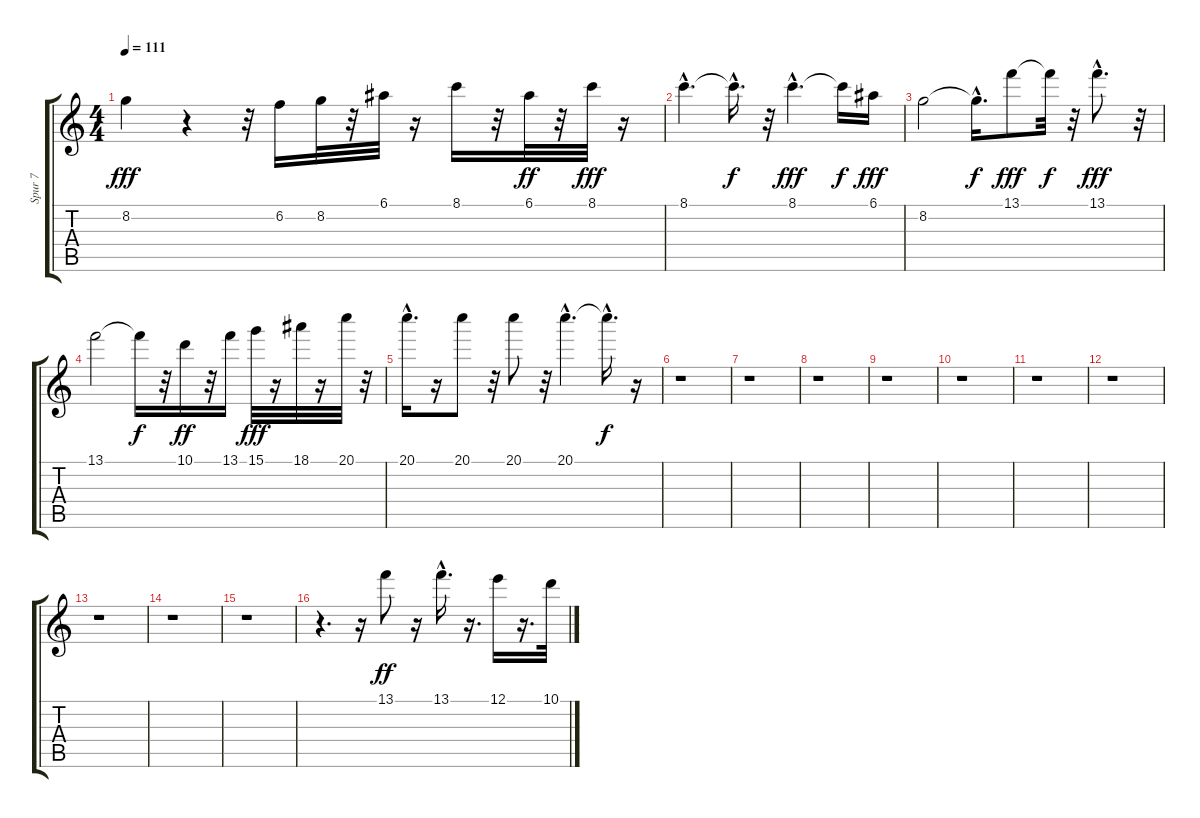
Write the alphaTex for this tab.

\track ("Spur 7" "Spur 7") {instrument distortionguitar}
\staff {score tabs}
\tuning (E4 B3 G3 D3 A2 E2) {hide}
\ts (4 4)
\tempo 111
\clef g2
\ks c
8.2.4{dy fff} r.4 r.32 6.2.16 8.2.32 r.32 6.1.32 r.16 8.1.16 r.32 6.1.32{dy ff} r.32 8.1.32{dy fff} r.16 |
8.1{hac}.4{d} 8.1{hac t}.16{d dy f} r.32 8.1{hac}.4{d dy fff} 8.1{t}.16{dy f} 6.1.16{dy fff} |
8.2.2 8.2{hac t}.16{d dy f} 13.1.8{dy fff} 13.1{t}.32{dy f} r.32 13.1{hac}.8{d dy fff} r.32 |
13.1.2 13.1{t}.16{dy f} r.32 10.1.16{dy ff} r.32 13.1.16 15.1.32{dy fff} r.16 18.1.32 r.16 20.1.32 r.32 |
20.1{hac}.16{d} r.16 20.1.8 r.32 20.1.8 r.32 20.1{hac}.4{d} 20.1{hac t}.16{d dy f} r.16 |
r.1 |
r.1 |
r.1 |
r.1 |
r.1 |
r.1 |
r.1 |
r.1 |
r.1 |
r.1 |
r.4{d} r.16 13.1.8{dy ff} r.16 13.1{hac}.16{d} r.16{d} 12.1.16 r.16{d} 10.1.32
